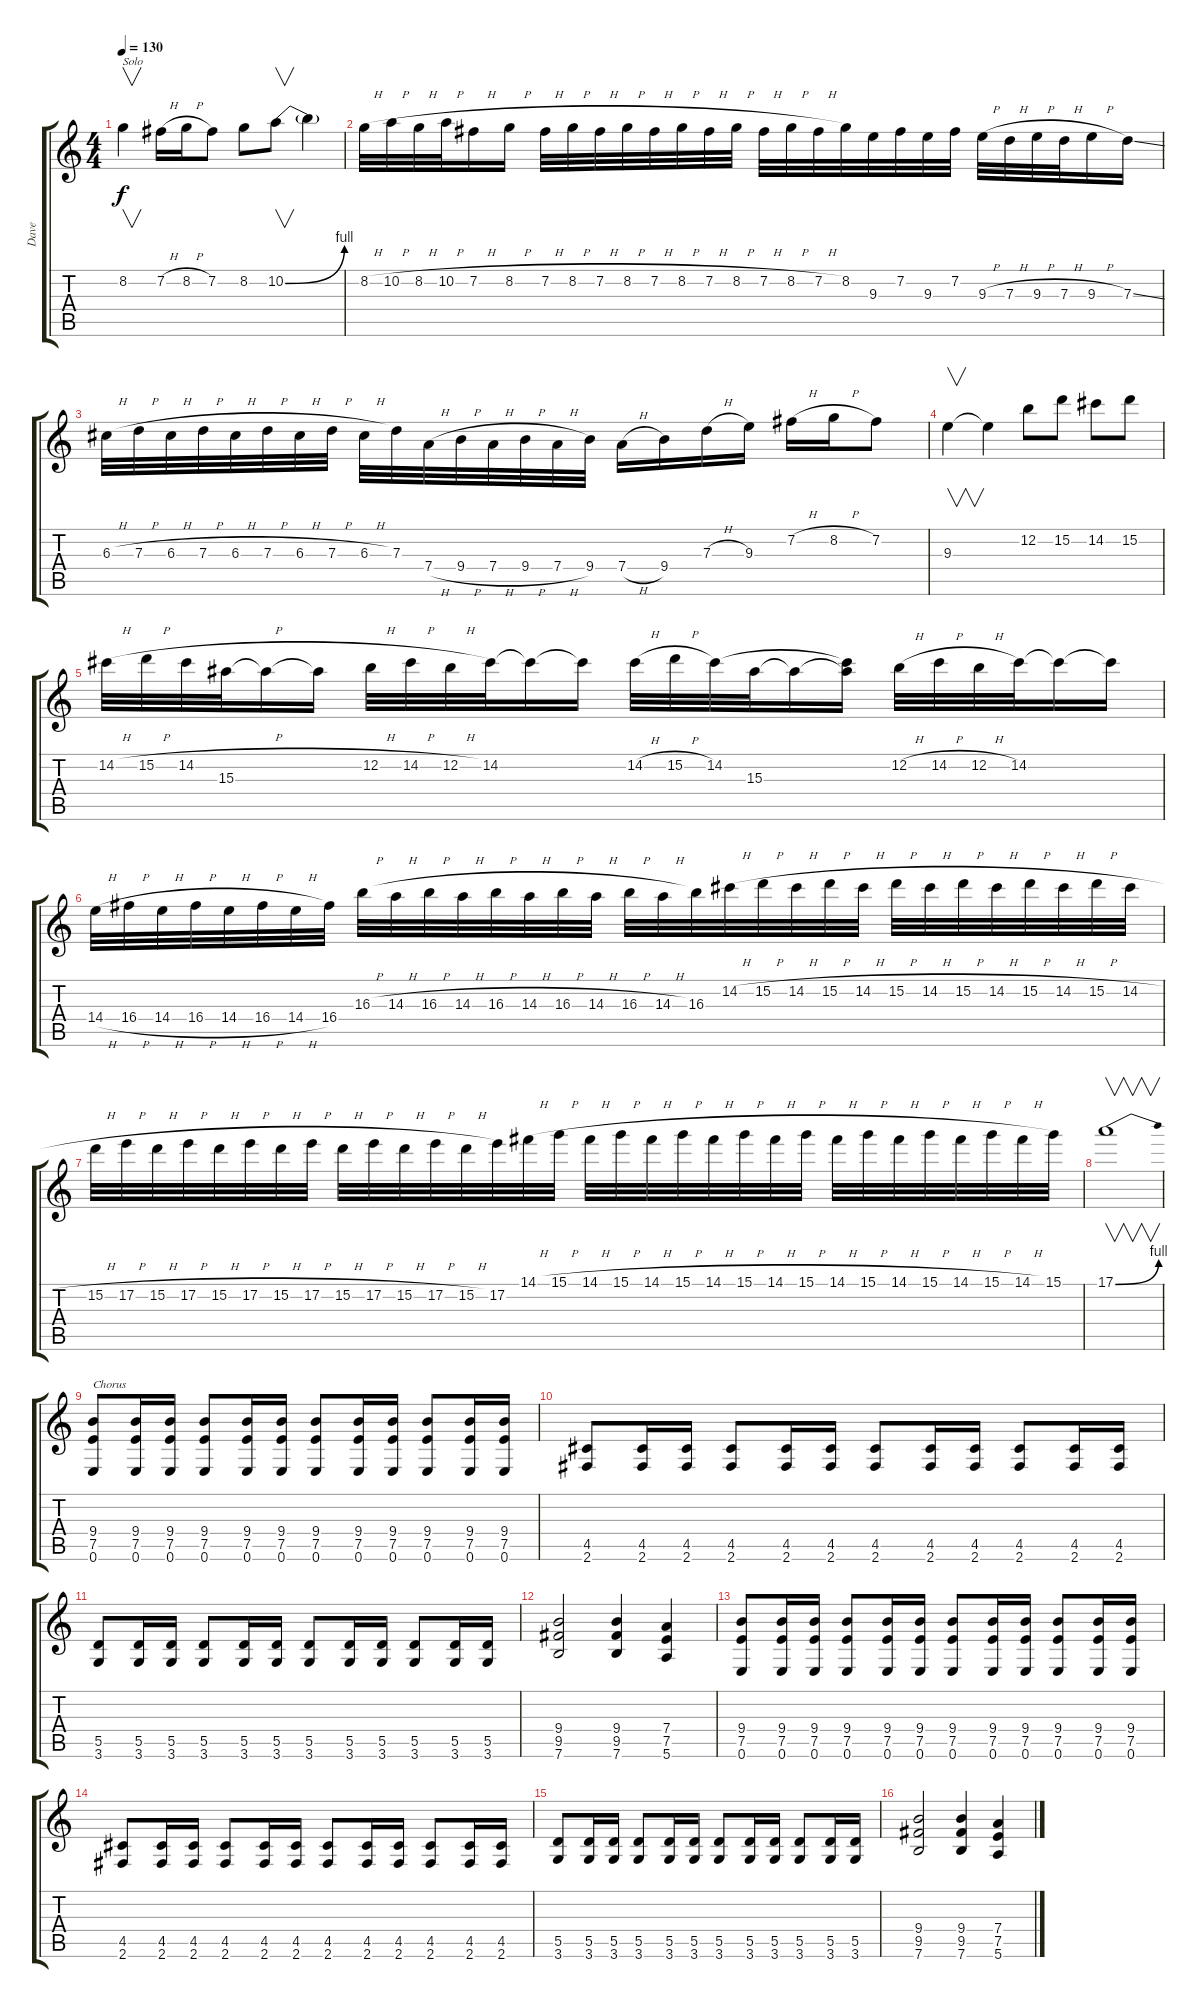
\track ("Dave" "Dave") {instrument overdrivenguitar}
\staff {score tabs}
\tuning (E4 B3 G3 D3 A2 E2) {hide}
\ts (4 4)
\tempo 130
\clef g2
\ks c
8.2.4{v txt "Solo" dy f instrument overdrivenguitar} 7.2{h}.16 8.2{h}.16 7.2.8 8.2.8 10.2{be (bend 0 0 60 4)}.8{v} 10.2{t}.4 |
8.2{h}.32 10.2{h}.32 8.2{h}.32 10.2{h}.32 7.2{h}.16 8.2{h}.16 7.2{h}.32 8.2{h}.32 7.2{h}.32 8.2{h}.32 7.2{h}.32 8.2{h}.32 7.2{h}.32 8.2{h}.32 7.2{h}.32 8.2{h}.32 7.2{h}.32 8.2.32 9.3.32 7.2.32 9.3.32 7.2.32 9.3{h}.32 7.3{h}.32 9.3{h}.32 7.3{h}.32 9.3{h}.16 7.3{ss}.16 |
6.3{h}.32 7.3{h}.32 6.3{h}.32 7.3{h}.32 6.3{h}.32 7.3{h}.32 6.3{h}.32 7.3{h}.32 6.3{h}.32 7.3.32 7.4{h}.32 9.4{h}.32 7.4{h}.32 9.4{h}.32 7.4{h}.32 9.4.32 7.4{h}.16 9.4.16 7.3{h}.16 9.3.16 7.2{h}.16 8.2{h}.16 7.2.8 |
9.3.4{v} 9.3{t}.4 12.2.8 15.2.8 14.2.8 15.2.8 |
14.2{h}.32 15.2{h}.32 14.2{h}.32 15.3.32 15.3{t}.16 15.3{t}.16 12.2{h}.32 14.2{h}.32 12.2{h}.32 14.2.32 14.2{t}.16 14.2{t}.16 14.2{h}.32 15.2{h}.32 14.2.32 15.3.32 15.3{t}.16 (14.2{t} 15.3{t}).16 12.2{h}.32 14.2{h}.32 12.2{h}.32 14.2.32 14.2{t}.16 14.2{t}.16 |
14.4{h}.32 16.4{h}.32 14.4{h}.32 16.4{h}.32 14.4{h}.32 16.4{h}.32 14.4{h}.32 16.4.32 16.3{h}.32 14.3{h}.32 16.3{h}.32 14.3{h}.32 16.3{h}.32 14.3{h}.32 16.3{h}.32 14.3{h}.32 16.3{h}.32 14.3{h}.32 16.3.32 14.2{h}.32 15.2{h}.32 14.2{h}.32 15.2{h}.32 14.2{h}.32 15.2{h}.32 14.2{h}.32 15.2{h}.32 14.2{h}.32 15.2{h}.32 14.2{h}.32 15.2{h}.32 14.2{h}.32 |
15.2{h}.32 17.2{h}.32 15.2{h}.32 17.2{h}.32 15.2{h}.32 17.2{h}.32 15.2{h}.32 17.2{h}.32 15.2{h}.32 17.2{h}.32 15.2{h}.32 17.2{h}.32 15.2{h}.32 17.2.32 14.1{h}.32 15.1{h}.32 14.1{h}.32 15.1{h}.32 14.1{h}.32 15.1{h}.32 14.1{h}.32 15.1{h}.32 14.1{h}.32 15.1{h}.32 14.1{h}.32 15.1{h}.32 14.1{h}.32 15.1{h}.32 14.1{h}.32 15.1{h}.32 14.1{h}.32 15.1.32 |
17.1{be (bend 0 0 60 4)}.1{v} |
(9.4 7.5 0.6).8{txt "Chorus"} (9.4 7.5 0.6).16 (9.4 7.5 0.6).16 (9.4 7.5 0.6).8 (9.4 7.5 0.6).16 (9.4 7.5 0.6).16 (9.4 7.5 0.6).8 (9.4 7.5 0.6).16 (9.4 7.5 0.6).16 (9.4 7.5 0.6).8 (9.4 7.5 0.6).16 (9.4 7.5 0.6).16 |
(4.5 2.6).8 (4.5 2.6).16 (4.5 2.6).16 (4.5 2.6).8 (4.5 2.6).16 (4.5 2.6).16 (4.5 2.6).8 (4.5 2.6).16 (4.5 2.6).16 (4.5 2.6).8 (4.5 2.6).16 (4.5 2.6).16 |
(5.5 3.6).8 (5.5 3.6).16 (5.5 3.6).16 (5.5 3.6).8 (5.5 3.6).16 (5.5 3.6).16 (5.5 3.6).8 (5.5 3.6).16 (5.5 3.6).16 (5.5 3.6).8 (5.5 3.6).16 (5.5 3.6).16 |
(9.4 9.5 7.6).2 (9.4 9.5 7.6).4 (7.4 7.5 5.6).4 |
(9.4 7.5 0.6).8 (9.4 7.5 0.6).16 (9.4 7.5 0.6).16 (9.4 7.5 0.6).8 (9.4 7.5 0.6).16 (9.4 7.5 0.6).16 (9.4 7.5 0.6).8 (9.4 7.5 0.6).16 (9.4 7.5 0.6).16 (9.4 7.5 0.6).8 (9.4 7.5 0.6).16 (9.4 7.5 0.6).16 |
(4.5 2.6).8 (4.5 2.6).16 (4.5 2.6).16 (4.5 2.6).8 (4.5 2.6).16 (4.5 2.6).16 (4.5 2.6).8 (4.5 2.6).16 (4.5 2.6).16 (4.5 2.6).8 (4.5 2.6).16 (4.5 2.6).16 |
(5.5 3.6).8 (5.5 3.6).16 (5.5 3.6).16 (5.5 3.6).8 (5.5 3.6).16 (5.5 3.6).16 (5.5 3.6).8 (5.5 3.6).16 (5.5 3.6).16 (5.5 3.6).8 (5.5 3.6).16 (5.5 3.6).16 |
(9.4 9.5 7.6).2 (9.4 9.5 7.6).4 (7.4 7.5 5.6).4
